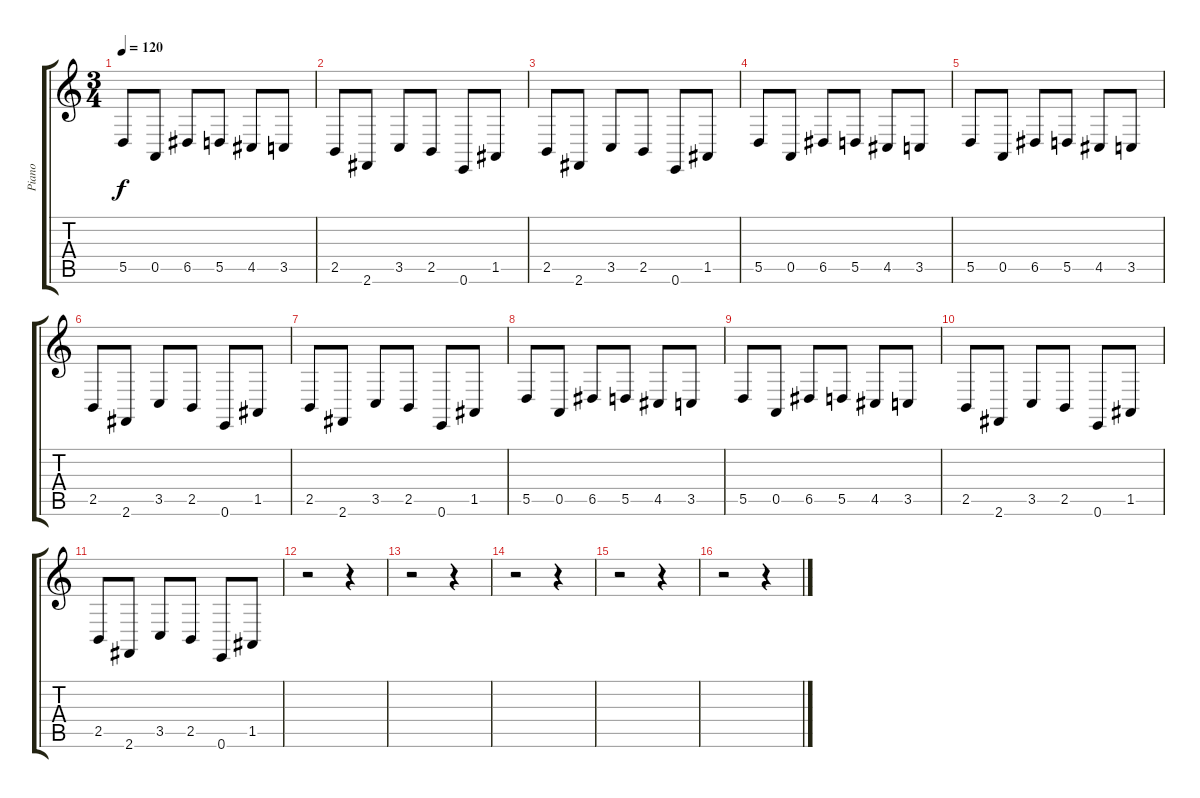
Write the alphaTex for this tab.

\track ("Piano" "Piano") {instrument acousticgrandpiano}
\staff {score tabs}
\tuning (E4 B3 G3 D3 A2 E2) {hide}
\ts (3 4)
\tempo 120
\clef g2
\ks c
5.5.8{dy f} 0.5.8 6.5.8 5.5.8 4.5.8 3.5.8 |
2.5.8 2.6.8 3.5.8 2.5.8 0.6.8 1.5.8 |
2.5.8 2.6.8 3.5.8 2.5.8 0.6.8 1.5.8 |
5.5.8 0.5.8 6.5.8 5.5.8 4.5.8 3.5.8 |
5.5.8 0.5.8 6.5.8 5.5.8 4.5.8 3.5.8 |
2.5.8 2.6.8 3.5.8 2.5.8 0.6.8 1.5.8 |
2.5.8 2.6.8 3.5.8 2.5.8 0.6.8 1.5.8 |
5.5.8 0.5.8 6.5.8 5.5.8 4.5.8 3.5.8 |
5.5.8 0.5.8 6.5.8 5.5.8 4.5.8 3.5.8 |
2.5.8 2.6.8 3.5.8 2.5.8 0.6.8 1.5.8 |
2.5.8 2.6.8 3.5.8 2.5.8 0.6.8 1.5.8 |
r.2 r.4 |
r.2 r.4 |
r.2 r.4 |
r.2 r.4 |
r.2 r.4
